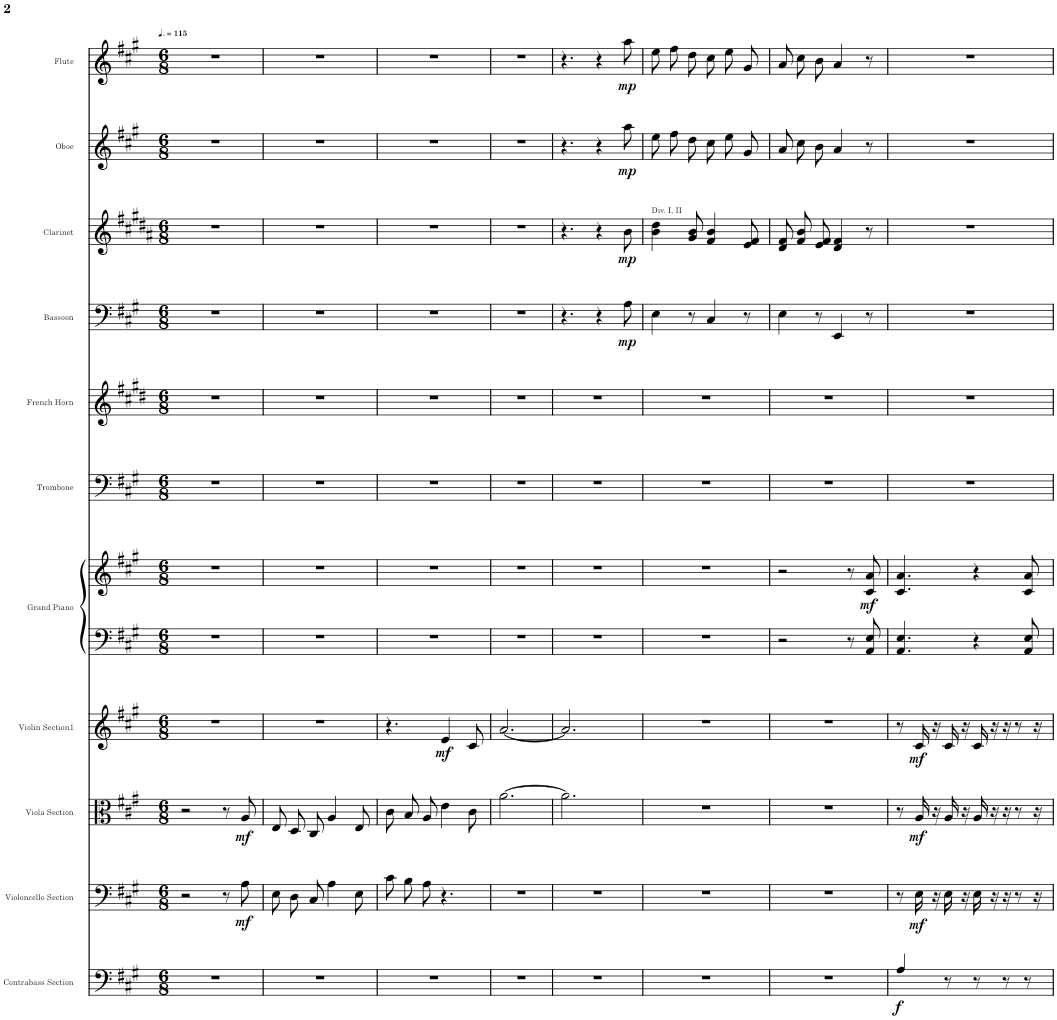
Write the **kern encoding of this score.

**kern	**dynam	**kern	**dynam	**kern	**dynam	**kern	**dynam	**kern	**kern	**dynam	**kern	**kern	**kern	**dynam	**kern	**dynam	**kern	**dynam	**kern	**dynam
*part11	*part11	*part10	*part10	*part9	*part9	*part8	*part8	*part7	*part7	*part7	*part6	*part5	*part4	*part4	*part3	*part3	*part2	*part2	*part1	*part1
*staff12	*staff12	*staff11	*staff11	*staff10	*staff10	*staff9	*staff9	*staff8	*staff7	*staff7/8	*staff6	*staff5	*staff4	*staff4	*staff3	*staff3	*staff2	*staff2	*staff1	*staff1
*I"Contrabass Section	*	*I"Violoncello Section	*	*I"Viola Section	*	*I"Violin Section1	*	*I"Grand Piano	*	*	*I"Trombone	*I"French Horn	*I"Bassoon	*	*I"Clarinet	*	*I"Oboe	*	*I"Flute	*
*I'Cbs.	*	*I'Vcs.	*	*I'Vlas.	*	*I'Vlns.1	*	*I'Pno.	*	*	*I'Tbn.	*I'F Hn.	*I'Bsn.	*	*I'Cl.	*	*I'Ob.	*	*I'Fl.	*
*clefF4	*	*clefF4	*	*clefC3	*	*clefG2	*	*clefF4	*clefG2	*	*clefF4	*clefG2	*clefF4	*	*clefG2	*	*clefG2	*	*clefG2	*
*Trd7c12	*	*	*	*	*	*	*	*	*	*	*	*Trd4c7	*	*	*Trd1c2	*	*	*	*	*
*k[f#c#g#]	*	*k[f#c#g#]	*	*k[f#c#g#]	*	*k[f#c#g#]	*	*k[f#c#g#]	*k[f#c#g#]	*	*k[f#c#g#]	*k[f#c#g#d#]	*k[f#c#g#]	*	*k[f#c#g#d#a#]	*	*k[f#c#g#]	*	*k[f#c#g#]	*
*M6/8	*	*M6/8	*	*M6/8	*	*M6/8	*	*M6/8	*M6/8	*	*M6/8	*M6/8	*M6/8	*	*M6/8	*	*M6/8	*	*M6/8	*
*MM173	*	*MM173	*	*MM173	*	*MM173	*	*MM173	*MM173	*	*MM173	*MM173	*MM173	*	*MM173	*	*MM173	*	*MM173	*
=1	=1	=1	=1	=1	=1	=1	=1	=1	=1	=1	=1	=1	=1	=1	=1	=1	=1	=1	=1	=1
2.r	.	2r	.	2r	.	2.r	.	2.r	2.r	.	2.r	2.r	2.r	.	2.r	.	2.r	.	2.r	.
.	.	8r	.	8r	.	.	.	.	.	.	.	.	.	.	.	.	.	.	.	.
!	!	!	!LO:DY:b	!	!LO:DY:b	!	!	!	!	!	!	!	!	!	!	!	!	!	!	!
.	.	8A\	mf	8A/	mf	.	.	.	.	.	.	.	.	.	.	.	.	.	.	.
=2	=2	=2	=2	=2	=2	=2	=2	=2	=2	=2	=2	=2	=2	=2	=2	=2	=2	=2	=2	=2
2.r	.	8E\L	.	8E/L	.	2.r	.	2.r	2.r	.	2.r	2.r	2.r	.	2.r	.	2.r	.	2.r	.
.	.	8D\	.	8D/	.	.	.	.	.	.	.	.	.	.	.	.	.	.	.	.
.	.	8C#\J	.	8C#/J	.	.	.	.	.	.	.	.	.	.	.	.	.	.	.	.
.	.	4A\	.	4A/	.	.	.	.	.	.	.	.	.	.	.	.	.	.	.	.
.	.	8E\	.	8E/	.	.	.	.	.	.	.	.	.	.	.	.	.	.	.	.
=3	=3	=3	=3	=3	=3	=3	=3	=3	=3	=3	=3	=3	=3	=3	=3	=3	=3	=3	=3	=3
2.r	.	8c#\L	.	8c#/L	.	4.r	.	2.r	2.r	.	2.r	2.r	2.r	.	2.r	.	2.r	.	2.r	.
.	.	8B\	.	8B/	.	.	.	.	.	.	.	.	.	.	.	.	.	.	.	.
.	.	8A\J	.	8A/J	.	.	.	.	.	.	.	.	.	.	.	.	.	.	.	.
!	!	!	!	!	!	!	!LO:DY:b	!	!	!	!	!	!	!	!	!	!	!	!	!
.	.	4.r	.	4e\	.	4e/	mf	.	.	.	.	.	.	.	.	.	.	.	.	.
.	.	.	.	8c#\	.	8c#/	.	.	.	.	.	.	.	.	.	.	.	.	.	.
=4	=4	=4	=4	=4	=4	=4	=4	=4	=4	=4	=4	=4	=4	=4	=4	=4	=4	=4	=4	=4
2.r	.	2.r	.	[2.a\	.	[2.a/	.	2.r	2.r	.	2.r	2.r	2.r	.	2.r	.	2.r	.	2.r	.
=5	=5	=5	=5	=5	=5	=5	=5	=5	=5	=5	=5	=5	=5	=5	=5	=5	=5	=5	=5	=5
2.r	.	2.r	.	2.a\]	.	2.a/]	.	2.r	2.r	.	2.r	2.r	4.r	.	4.r	.	4.r	.	4.r	.
.	.	.	.	.	.	.	.	.	.	.	.	.	4r	.	4r	.	4r	.	4r	.
!	!	!	!	!	!	!	!	!	!	!	!	!	!	!LO:DY:b	!	!LO:DY:b	!	!LO:DY:b	!	!LO:DY:b
.	.	.	.	.	.	.	.	.	.	.	.	.	8A\	mp	8b\	mp	8aa\	mp	8aa\	mp
=6	=6	=6	=6	=6	=6	=6	=6	=6	=6	=6	=6	=6	=6	=6	=6	=6	=6	=6	=6	=6
!	!	!	!	!	!	!	!	!	!	!	!	!	!	!	!LO:TX:a:t=Div. I, II	!	!	!	!	!
2.r	.	2.r	.	2.r	.	2.r	.	2.r	2.r	.	2.r	2.r	4E\	.	4b\ 4dd#\	.	8ee\L	.	8ee\L	.
.	.	.	.	.	.	.	.	.	.	.	.	.	.	.	.	.	8ff#\	.	8ff#\	.
.	.	.	.	.	.	.	.	.	.	.	.	.	8r	.	8g#/ 8b/	.	8dd\J	.	8dd\J	.
.	.	.	.	.	.	.	.	.	.	.	.	.	4C#/	.	4f#/ 4b/	.	8cc#/L	.	8cc#/L	.
.	.	.	.	.	.	.	.	.	.	.	.	.	.	.	.	.	8ee/	.	8ee/	.
.	.	.	.	.	.	.	.	.	.	.	.	.	8r	.	8e/ 8f#/	.	8g#/J	.	8g#/J	.
=7	=7	=7	=7	=7	=7	=7	=7	=7	=7	=7	=7	=7	=7	=7	=7	=7	=7	=7	=7	=7
2.r	.	2.r	.	2.r	.	2.r	.	2r	2r	.	2.r	2.r	4E\	.	8d#/ 8f#/L	.	8a/L	.	8a/L	.
.	.	.	.	.	.	.	.	.	.	.	.	.	.	.	8f#/ 8b/	.	8cc#/	.	8cc#/	.
.	.	.	.	.	.	.	.	.	.	.	.	.	8r	.	8e/ 8f#/J	.	8b/J	.	8b/J	.
.	.	.	.	.	.	.	.	.	.	.	.	.	4EE/	.	4d#/ 4f#/	.	4a/	.	4a/	.
.	.	.	.	.	.	.	.	8r	8r	.	.	.	.	.	.	.	.	.	.	.
!	!	!	!	!	!	!	!	!	!	!LO:DY:b	!	!	!	!	!	!	!	!	!	!
.	.	.	.	.	.	.	.	8AA/ 8E/	8c#/ 8a/	mf	.	.	8r	.	8r	.	8r	.	8r	.
=8	=8	=8	=8	=8	=8	=8	=8	=8	=8	=8	=8	=8	=8	=8	=8	=8	=8	=8	=8	=8
!	!LO:DY:b	!	!	!	!	!	!	!	!	!	!	!	!	!	!	!	!	!	!	!
4A/	f	8r	.	8r	.	8r	.	4.AA/ 4.E/	4.c#/ 4.a/	.	2.r	2.r	2.r	.	2.r	.	2.r	.	2.r	.
!	!	!	!LO:DY:b	!	!LO:DY:b	!	!LO:DY:b	!	!	!	!	!	!	!	!	!	!	!	!	!
.	.	16E\	mf	16A/	mf	16c#/	mf	.	.	.	.	.	.	.	.	.	.	.	.	.
.	.	16r	.	16r	.	16r	.	.	.	.	.	.	.	.	.	.	.	.	.	.
8r	.	16E\	.	16A/	.	16c#/	.	.	.	.	.	.	.	.	.	.	.	.	.	.
.	.	16r	.	16r	.	16r	.	.	.	.	.	.	.	.	.	.	.	.	.	.
8r	.	16E\	.	16A/	.	16c#/	.	4r	4r	.	.	.	.	.	.	.	.	.	.	.
.	.	16r	.	16r	.	16r	.	.	.	.	.	.	.	.	.	.	.	.	.	.
8r	.	16r	.	16r	.	16r	.	.	.	.	.	.	.	.	.	.	.	.	.	.
.	.	8r	.	8r	.	8r	.	.	.	.	.	.	.	.	.	.	.	.	.	.
8r	.	.	.	.	.	.	.	8AA/ 8E/	8c#/ 8a/	.	.	.	.	.	.	.	.	.	.	.
.	.	16r	.	16r	.	16r	.	.	.	.	.	.	.	.	.	.	.	.	.	.
=	=	=	=	=	=	=	=	=	=	=	=	=	=	=	=	=	=	=	=	=
*-	*-	*-	*-	*-	*-	*-	*-	*-	*-	*-	*-	*-	*-	*-	*-	*-	*-	*-	*-	*-
